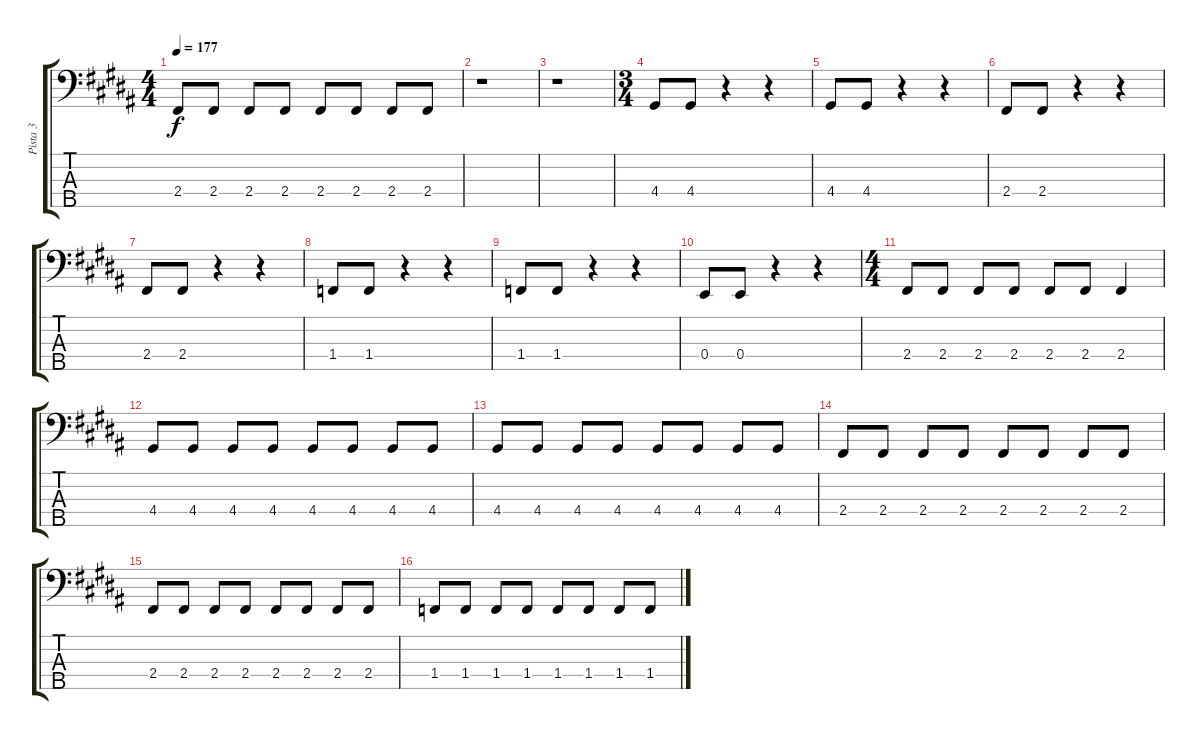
\track ("Pista 3" "Pista 3") {instrument electricbassfinger}
\staff {score tabs}
\tuning (G2 D2 A1 E1 B0) {hide}
\ts (4 4)
\tempo 177
\clef f4
\ks g#minor
2.4.8{dy f} 2.4.8 2.4.8 2.4.8 2.4.8 2.4.8 2.4.8 2.4.8 |
r.1 |
r.1 |
\ts (3 4)
4.4.8 4.4.8 r.4 r.4 |
4.4.8 4.4.8 r.4 r.4 |
2.4.8 2.4.8 r.4 r.4 |
2.4.8 2.4.8 r.4 r.4 |
1.4.8 1.4.8 r.4 r.4 |
1.4.8 1.4.8 r.4 r.4 |
0.4.8 0.4.8 r.4 r.4 |
\ts (4 4)
2.4.8 2.4.8 2.4.8 2.4.8 2.4.8 2.4.8 2.4.4 |
4.4.8 4.4.8 4.4.8 4.4.8 4.4.8 4.4.8 4.4.8 4.4.8 |
4.4.8 4.4.8 4.4.8 4.4.8 4.4.8 4.4.8 4.4.8 4.4.8 |
2.4.8 2.4.8 2.4.8 2.4.8 2.4.8 2.4.8 2.4.8 2.4.8 |
2.4.8 2.4.8 2.4.8 2.4.8 2.4.8 2.4.8 2.4.8 2.4.8 |
1.4.8 1.4.8 1.4.8 1.4.8 1.4.8 1.4.8 1.4.8 1.4.8
